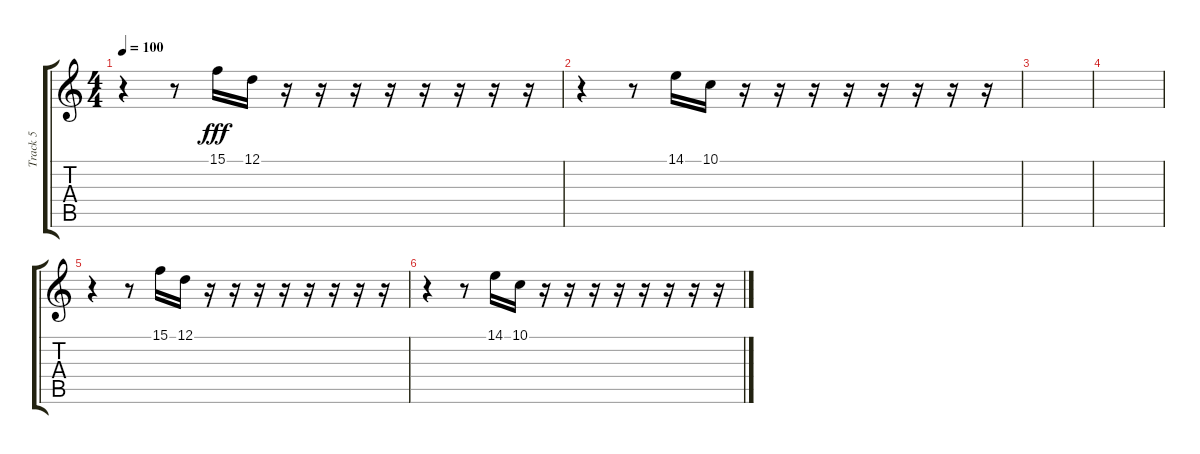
\track ("Track 5" "Track 5") {instrument lead1square}
\staff {score tabs}
\tuning (D4 A3 F3 C3 G2 C2) {hide}
\ts (4 4)
\tempo 100
\clef g2
\ks c
r.4{dy fff} r.8 15.1.16 12.1.16 r.16 r.16 r.16 r.16 r.16 r.16 r.16 r.16 |
r.4 r.8 14.1.16 10.1.16 r.16 r.16 r.16 r.16 r.16 r.16 r.16 r.16 |
|
|
r.4 r.8 15.1.16 12.1.16 r.16 r.16 r.16 r.16 r.16 r.16 r.16 r.16 |
r.4 r.8 14.1.16 10.1.16 r.16 r.16 r.16 r.16 r.16 r.16 r.16 r.16
